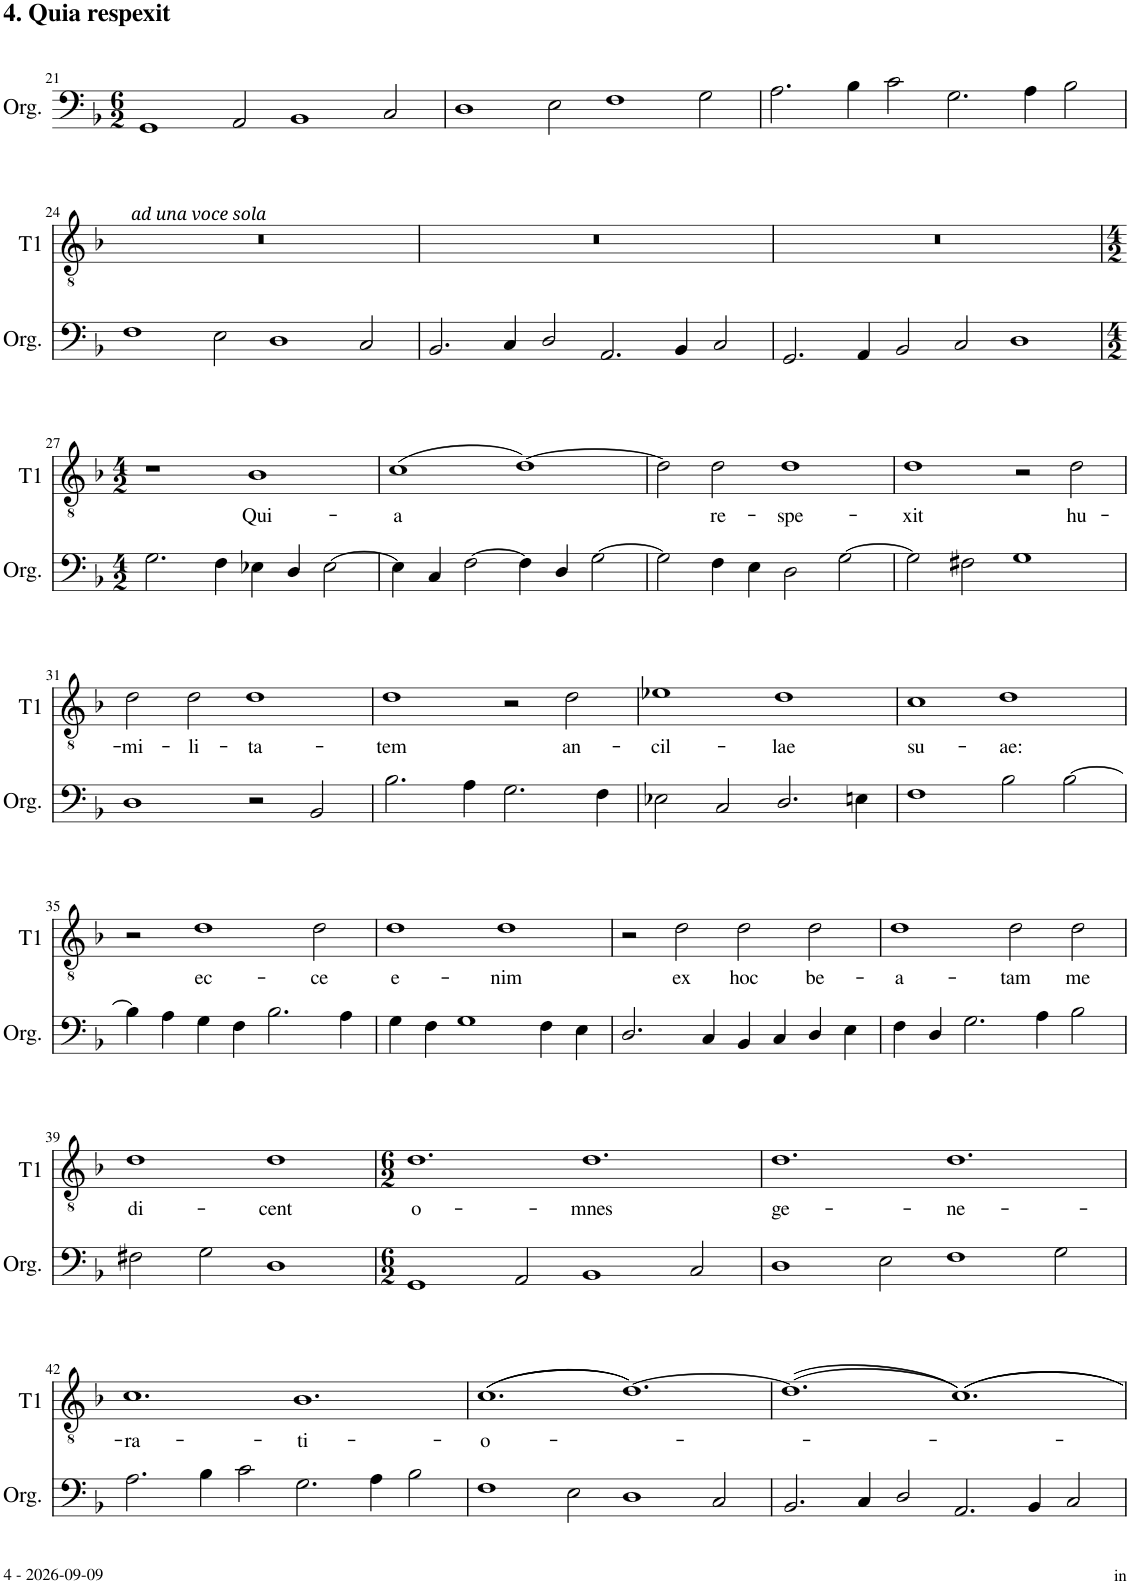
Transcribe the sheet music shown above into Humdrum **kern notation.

**kern	**kern	**text
*part2	*part1	*part1
*staff2	*staff1	*staff1
*I"Orgue	*I"Ténor 1	*
*I'Org.	*I'T1	*
!!LO:PB:g=z
*clefF4	*clefGv2	*
*k[b-]	*k[b-]	*
*M6/2	*M6/2	*
=21	=21	=21
1GG	0.r	.
2AA/	.	.
1BB-	.	.
2C/	.	.
=22	=22	=22
1D	0.r	.
2E\	.	.
1F	.	.
2G\	.	.
=23	=23	=23
2.A\	0.r	.
4B-\	.	.
2c\	.	.
2.G\	.	.
4A\	.	.
2B-\	.	.
!!LO:LB:g=z
=24	=24	=24
!	!LO:TX:a:i:t=ad una voce sola	!
1F	0.r	.
2E\	.	.
1D	.	.
2C/	.	.
=25	=25	=25
2.BB-/	0.r	.
4C/	.	.
2D/	.	.
2.AA/	.	.
4BB-/	.	.
2C/	.	.
=26	=26	=26
2.GG/	0.r	.
4AA/	.	.
2BB-/	.	.
2C/	.	.
1D	.	.
!!LO:LB:g=z
=27	=27	=27
*M4/2	*M4/2	*
2.G\	1r	.
4F\	.	.
!	!	!LO:LY:b
4E-X\	1B-	Qui-
4D/	.	.
[2E-\	.	.
=28	=28	=28
!	!	!LO:LY:b
4E-\]	(>1c	-a
4C/	.	.
[2F\	.	.
4F\]	[1d)	.
4D/	.	.
[2G\	.	.
=29	=29	=29
2G\]	2d\]	.
!	!	!LO:LY:b
4F\	2d\	re-
4E\	.	.
!	!	!LO:LY:b
2D\	1d	-spe-
[2G\	.	.
=30	=30	=30
!	!	!LO:LY:b
2G\]	1d	-xit
2F#X\	.	.
1G	2r	.
!	!	!LO:LY:b
.	2d\	hu-
!!LO:LB:g=z
=31	=31	=31
!	!	!LO:LY:b
1D	2d\	-mi-
!	!	!LO:LY:b
.	2d\	-li-
!	!	!LO:LY:b
2r	1d	-ta-
2BB-/	.	.
=32	=32	=32
!	!	!LO:LY:b
2.B-\	1d	-tem
4A\	.	.
2.G\	2r	.
!	!	!LO:LY:b
.	2d\	an-
4F\	.	.
=33	=33	=33
!	!	!LO:LY:b
2E-X\	1e-X	-cil-
2C/	.	.
!	!	!LO:LY:b
2.D/	1d	-lae
4En\	.	.
=34	=34	=34
!	!	!LO:LY:b
1F	1c	su-
!	!	!LO:LY:b
2B-\	1d	-ae:
[2B-\	.	.
!!LO:LB:g=z
=35	=35	=35
4B-\]	2r	.
4A\	.	.
!	!	!LO:LY:b
4G\	1d	ec-
4F\	.	.
2.B-\	.	.
!	!	!LO:LY:b
.	2d\	-ce
4A\	.	.
=36	=36	=36
!	!	!LO:LY:b
4G\	1d	e-
4F\	.	.
1G	.	.
!	!	!LO:LY:b
.	1d	-nim
4F\	.	.
4E\	.	.
=37	=37	=37
2.D/	2r	.
!	!	!LO:LY:b
.	2d\	ex
4C/	.	.
!	!	!LO:LY:b
4BB-/	2d\	hoc
4C/	.	.
!	!	!LO:LY:b
4D/	2d\	be-
4E\	.	.
=38	=38	=38
!	!	!LO:LY:b
4F\	1d	-a-
4D/	.	.
2.G\	.	.
!	!	!LO:LY:b
.	2d\	-tam
4A\	.	.
!	!	!LO:LY:b
2B-\	2d\	me
!!LO:LB:g=z
=39	=39	=39
!	!	!LO:LY:b
2F#X\	1d	di-
2G\	.	.
!	!	!LO:LY:b
1D	1d	-cent
=40	=40	=40
*M6/2	*M6/2	*
!	!	!LO:LY:b
1GG	1.d	o-
2AA/	.	.
!	!	!LO:LY:b
1BB-	1.d	-mnes
2C/	.	.
=41	=41	=41
!	!	!LO:LY:b
1D	1.d	ge-
2E\	.	.
!	!	!LO:LY:b
1F	1.d	-ne-
2G\	.	.
!!LO:LB:g=z
=42	=42	=42
!	!	!LO:LY:b
2.A\	1.c	-ra-
4B-\	.	.
2c\	.	.
!	!	!LO:LY:b
2.G\	1.B-	-ti-
4A\	.	.
2B-\	.	.
=43	=43	=43
!	!	!LO:LY:b
1F	(>(>1.c	-o-
2E\	.	.
1D	[1.d))	.
2C/	.	.
=44	=44	=44
2.BB-/	(>(>1.d]	.
4C/	.	.
2D/	.	.
2.AA/	1.c))	.
4BB-/	.	.
2C/	.	.
=	=	=
*-	*-	*-
